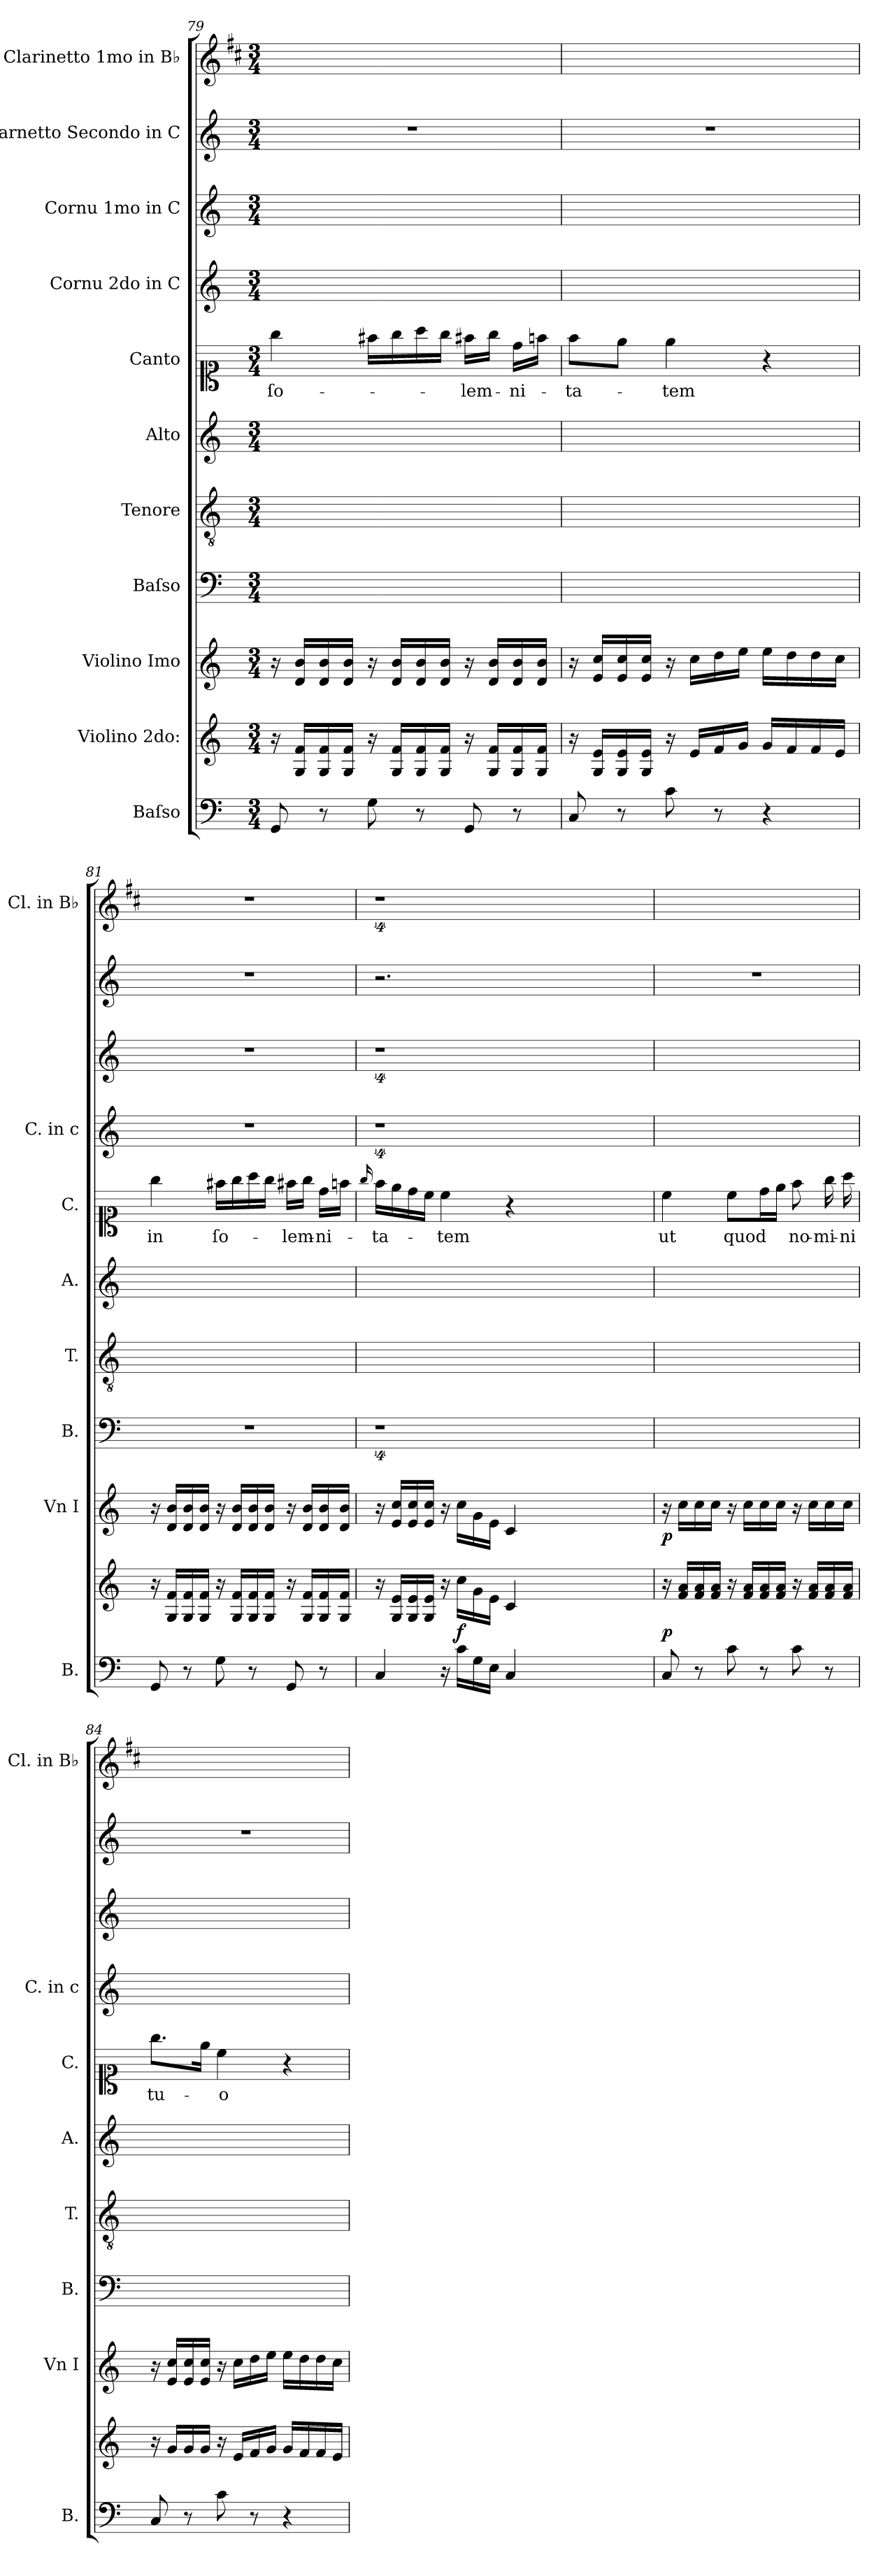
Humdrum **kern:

**kern	**dynam	**kern	**dynam	**kern	**dynam	**kern	**kern	**kern	**kern	**text	**kern	**kern	**kern	**kern
*part11	*part11	*part10	*part10	*part9	*part9	*part8	*part7	*part6	*part5	*part5	*part4	*part3	*part2	*part1
*staff11	*staff11	*staff10	*staff10	*staff9	*staff9	*staff8	*staff7	*staff6	*staff5	*staff5	*staff4	*staff3	*staff2	*staff1
*I"Baſso	*	*I"Violino 2do:	*	*I"Violino Imo	*	*I"Baſso	*I"Tenore	*I"Alto	*I"Canto	*	*I"Cornu 2do in C	*I"Cornu 1mo in C	*I"Clarnetto Secondo in C	*I"Clarinetto 1mo in B♭
*I'B.	*	*	*	*I'Vn I	*	*I'B.	*I'T.	*I'A.	*I'C.	*	*I'C. in c	*	*	*I'Cl. in B♭
*clefF4	*	*clefG2	*	*clefG2	*	*clefF4	*clefGv2	*clefG2	*clefC1	*	*clefG2	*clefG2	*clefG2	*clefG2
*	*	*	*	*	*	*	*	*	*	*	*	*	*	*ITrd1c2
*k[]	*	*k[]	*	*k[]	*	*k[]	*k[]	*k[]	*k[]	*	*k[]	*k[]	*k[]	*k[]
*C:	*	*C:	*	*C:	*	*C:	*C:	*C:	*C:	*	*C:	*C:	*C:	*C:
*M3/4	*	*M3/4	*	*M3/4	*	*M3/4	*M3/4	*M3/4	*M3/4	*	*M3/4	*M3/4	*M3/4	*M3/4
=79	=79	=79	=79	=79	=79	=79	=79	=79	=79	=79	=79	=79	=79	=79
8GG/	.	16r	.	16r	.	2.ryy	2.ryy	2.ryy	4gg\	ſo-	2.ryy	2.ryy	2.r	2.ryy
.	.	16G/ 16f/LL	.	16d/ 16b/LL	.	.	.	.	.	.	.	.	.	.
8r	.	16G/ 16f/	.	16d/ 16b/	.	.	.	.	.	.	.	.	.	.
.	.	16G/ 16f/JJ	.	16d/ 16b/JJ	.	.	.	.	.	.	.	.	.	.
8G\	.	16r	.	16r	.	.	.	.	16ff#X\LL	.	.	.	.	.
.	.	16G/ 16f/LL	.	16d/ 16b/LL	.	.	.	.	16gg\	.	.	.	.	.
8r	.	16G/ 16f/	.	16d/ 16b/	.	.	.	.	16aa\	.	.	.	.	.
.	.	16G/ 16f/JJ	.	16d/ 16b/JJ	.	.	.	.	16gg\JJ	.	.	.	.	.
8GG/	.	16r	.	16r	.	.	.	.	16ff#X\LL	-lem-	.	.	.	.
.	.	16G/ 16f/LL	.	16d/ 16b/LL	.	.	.	.	16gg\JJ	.	.	.	.	.
8r	.	16G/ 16f/	.	16d/ 16b/	.	.	.	.	16dd\LL	-ni-	.	.	.	.
.	.	16G/ 16f/JJ	.	16d/ 16b/JJ	.	.	.	.	16ffn\JJ	.	.	.	.	.
=80	=80	=80	=80	=80	=80	=80	=80	=80	=80	=80	=80	=80	=80	=80
8C/	.	16r	.	16r	.	2.ryy	2.ryy	2.ryy	8ff\L	-ta-	2.ryy	2.ryy	2.r	2.ryy
.	.	16G/ 16e/LL	.	16e/ 16cc/LL	.	.	.	.	.	.	.	.	.	.
8r	.	16G/ 16e/	.	16e/ 16cc/	.	.	.	.	8ee\J	.	.	.	.	.
.	.	16G/ 16e/JJ	.	16e/ 16cc/JJ	.	.	.	.	.	.	.	.	.	.
8c\	.	16r	.	16r	.	.	.	.	4ee\	-tem	.	.	.	.
.	.	16e/LL	.	16cc\LL	.	.	.	.	.	.	.	.	.	.
8r	.	16f/	.	16dd\	.	.	.	.	.	.	.	.	.	.
.	.	16g/JJ	.	16ee\JJ	.	.	.	.	.	.	.	.	.	.
4r	.	16g/LL	.	16ee\LL	.	.	.	.	4r	.	.	.	.	.
.	.	16f/	.	16dd\	.	.	.	.	.	.	.	.	.	.
.	.	16f/	.	16dd\	.	.	.	.	.	.	.	.	.	.
.	.	16e/JJ	.	16cc\JJ	.	.	.	.	.	.	.	.	.	.
=81	=81	=81	=81	=81	=81	=81	=81	=81	=81	=81	=81	=81	=81	=81
8GG/	.	16r	.	16r	.	2.r	2.ryy	2.ryy	4gg\	in	2.r	2.r	2.r	2.r
.	.	16G/ 16f/LL	.	16d/ 16b/LL	.	.	.	.	.	.	.	.	.	.
8r	.	16G/ 16f/	.	16d/ 16b/	.	.	.	.	.	.	.	.	.	.
.	.	16G/ 16f/JJ	.	16d/ 16b/JJ	.	.	.	.	.	.	.	.	.	.
8G\	.	16r	.	16r	.	.	.	.	16ff#X\LL	ſo-	.	.	.	.
.	.	16G/ 16f/LL	.	16d/ 16b/LL	.	.	.	.	16gg\	.	.	.	.	.
8r	.	16G/ 16f/	.	16d/ 16b/	.	.	.	.	16aa\	.	.	.	.	.
.	.	16G/ 16f/JJ	.	16d/ 16b/JJ	.	.	.	.	16gg\JJ	.	.	.	.	.
8GG/	.	16r	.	16r	.	.	.	.	16ff#X\LL	-lem-	.	.	.	.
.	.	16G/ 16f/LL	.	16d/ 16b/LL	.	.	.	.	16gg\JJ	.	.	.	.	.
8r	.	16G/ 16f/	.	16d/ 16b/	.	.	.	.	16dd\LL	-ni-	.	.	.	.
.	.	16G/ 16f/JJ	.	16d/ 16b/JJ	.	.	.	.	16ffn\JJ	.	.	.	.	.
=82	=82	=82	=82	=82	=82	=82	=82	=82	=82	=82	=82	=82	=82	=82
.	.	.	.	.	.	.	.	.	16qqgg/	.	.	.	.	.
4C/	.	16r	.	16r	.	4%9r	2.ryy	2.ryy	16ff\LL	-ta-	4%9r	4%9r	2.r	4%9r
.	.	16G/ 16e/LL	.	16e/ 16cc/LL	.	.	.	.	16ee\	.	.	.	.	.
.	.	16G/ 16e/	.	16e/ 16cc/	.	.	.	.	16dd\	.	.	.	.	.
.	.	16G/ 16e/JJ	.	16e/ 16cc/JJ	.	.	.	.	16cc\JJ	.	.	.	.	.
16r	.	16r	.	16r	.	.	.	.	4cc\	-tem	.	.	.	.
!	!LO:DY:b	!	!	!	!LO:DY:b:rj	!	!	!	!	!	!	!	!	!
16c\LL	f&colon;	16cc\LL	f	16cc\LL	f&colon;	.	.	.	.	.	.	.	.	.
16G\	.	16g\	.	16g\	.	.	.	.	.	.	.	.	.	.
16E\JJ	.	16e\JJ	.	16e\JJ	.	.	.	.	.	.	.	.	.	.
4C/	.	4c/	.	4c/	.	.	.	.	4r	.	.	.	.	.
1.ryy	.	1.ryy	.	1.ryy	.	.	1.ryy	1.ryy	1.ryy	.	.	.	1.ryy	.
=83	=83	=83	=83	=83	=83	=83	=83	=83	=83	=83	=83	=83	=83	=83
!	!LO:DY:b	!	!	!	!LO:DY:b	!	!	!	!	!	!	!	!	!
8C/	p&colon;	16r	p	16r	p	2.ryy	2.ryy	2.ryy	4cc\	ut	2.ryy	2.ryy	2.r	2.ryy
.	.	16f/ 16a/LL	.	16cc\LL	.	.	.	.	.	.	.	.	.	.
8r	.	16f/ 16a/	.	16cc\	.	.	.	.	.	.	.	.	.	.
.	.	16f/ 16a/JJ	.	16cc\JJ	.	.	.	.	.	.	.	.	.	.
8c\	.	16r	.	16r	.	.	.	.	8cc\L	quod	.	.	.	.
.	.	16f/ 16a/LL	.	16cc\LL	.	.	.	.	.	.	.	.	.	.
8r	.	16f/ 16a/	.	16cc\	.	.	.	.	16dd\L	.	.	.	.	.
.	.	16f/ 16a/JJ	.	16cc\JJ	.	.	.	.	16ee\JJ	.	.	.	.	.
8c\	.	16r	.	16r	.	.	.	.	8ff\	no-	.	.	.	.
.	.	16f/ 16a/LL	.	16cc\LL	.	.	.	.	.	.	.	.	.	.
8r	.	16f/ 16a/	.	16cc\	.	.	.	.	16gg\	-mi-	.	.	.	.
.	.	16f/ 16a/JJ	.	16cc\JJ	.	.	.	.	16aa\	-ni	.	.	.	.
=84	=84	=84	=84	=84	=84	=84	=84	=84	=84	=84	=84	=84	=84	=84
8C/	.	16r	.	16r	.	2.ryy	2.ryy	2.ryy	8.gg\L	tu-	2.ryy	2.ryy	2.r	2.ryy
.	.	16g/LL	.	16e/ 16cc/LL	.	.	.	.	.	.	.	.	.	.
8r	.	16g/	.	16e/ 16cc/	.	.	.	.	.	.	.	.	.	.
.	.	16g/JJ	.	16e/ 16cc/JJ	.	.	.	.	16ee\Jk	.	.	.	.	.
8c\	.	16r	.	16r	.	.	.	.	4cc\	-o	.	.	.	.
.	.	16e/LL	.	16cc\LL	.	.	.	.	.	.	.	.	.	.
8r	.	16f/	.	16dd\	.	.	.	.	.	.	.	.	.	.
.	.	16g/JJ	.	16ee\JJ	.	.	.	.	.	.	.	.	.	.
4r	.	16g/LL	.	16ee\LL	.	.	.	.	4r	.	.	.	.	.
.	.	16f/	.	16dd\	.	.	.	.	.	.	.	.	.	.
.	.	16f/	.	16dd\	.	.	.	.	.	.	.	.	.	.
.	.	16e/JJ	.	16cc\JJ	.	.	.	.	.	.	.	.	.	.
=	=	=	=	=	=	=	=	=	=	=	=	=	=	=
*-	*-	*-	*-	*-	*-	*-	*-	*-	*-	*-	*-	*-	*-	*-
